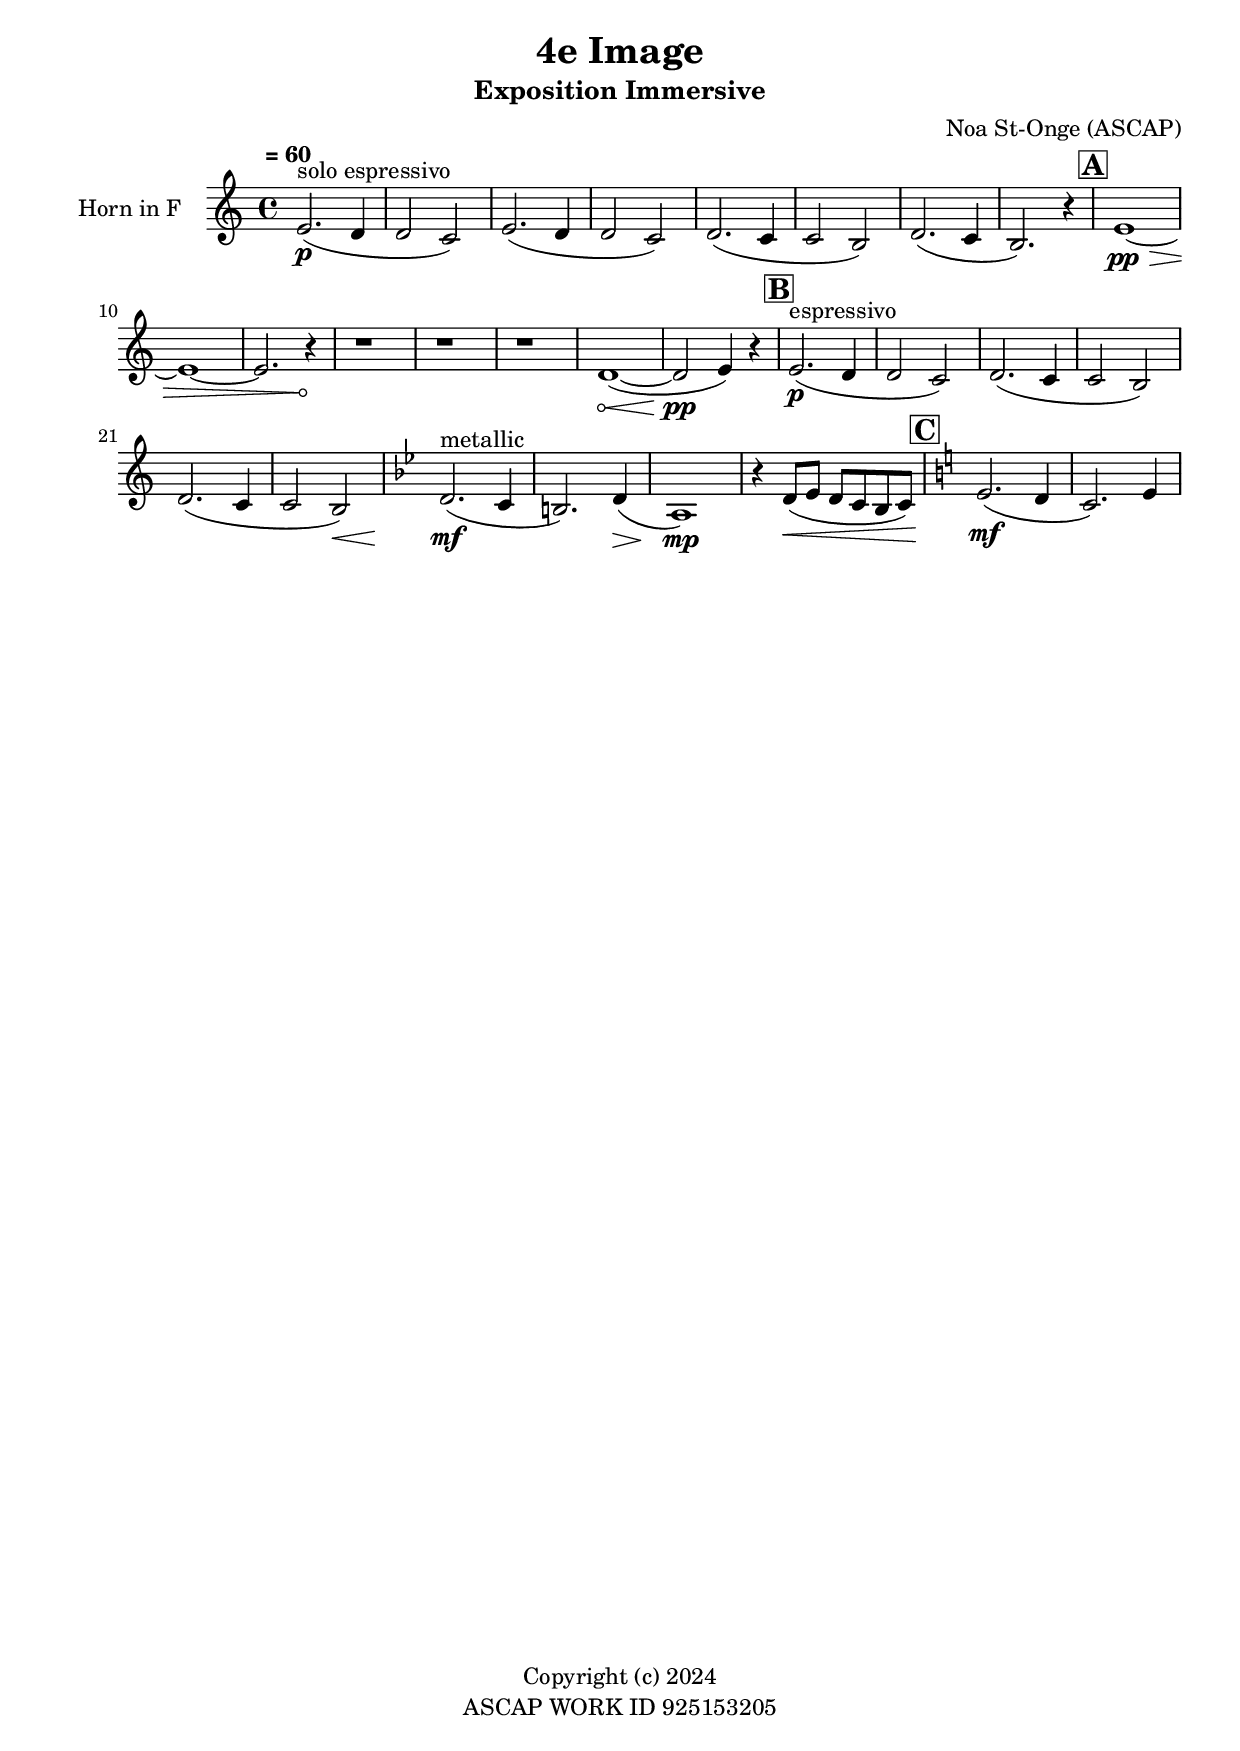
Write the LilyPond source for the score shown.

hornF = \relative c' {
  \time 4/4
  \tempo " = 60"
  \key f \major

  \set Score.rehearsalMarkFormatter = #format-mark-box-alphabet

  a2.\p^"solo espressivo"( g4 g2 f2)
  a2.( g4 g2 f2)
  g2.( f4 f2 e2)
  g2.( f4 e2.) r4

  %%%%% A %%%%%
  \mark \default
  \once \override Hairpin.circled-tip = ##t
  a1\>\pp ~ a1 ~ a2.

  r4\! \repeat unfold 3 {r1}

  \once \override Hairpin.circled-tip = ##t
  g1\<( ~ g2\!\pp a4) r4

  %%%%% B %%%%%
  \mark \default
  a2.\p^"espressivo"( g4 g2 f2)
  g2. (f4 f2 e2)
  g2. (f4 f2 e2\<)

  \key ees \major
  g2.\!\mf^"metallic"( f4 e2.) g4(\> d1)\mp

  r4 g8(\< aes8 g8 f8 ees8 f8)

  %%%%% C %%%%%
  \mark \default
  \key f \major
  a2.\mf( g4 f2.) a4
}

hornFPart = \new Staff \with {
  instrumentName = "Horn in F"
  shortInstrumentName = "Hn.F."
  midiInstrument = "french horn"
} \hornF

hornFBookPart = \new Staff \with {
  instrumentName = "Horn in F"
  shortInstrumentName = ""
  midiInstrument = "french horn"
} \hornF

\book {
  \bookOutputName "Horn"
  \header {
  title = "4e Image"
  subtitle = "Exposition Immersive"
  composer = "Noa St-Onge (ASCAP)"
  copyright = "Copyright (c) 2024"
  % Remove default LilyPond tagline
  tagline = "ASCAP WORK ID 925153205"
}
  \score {
    <<
      \transpose f, c \hornFBookPart
    >>
    \layout {
      indent = 25
      short-indent = 10
    }

    \midi {
      \tempo 4=60
    }
  }
}